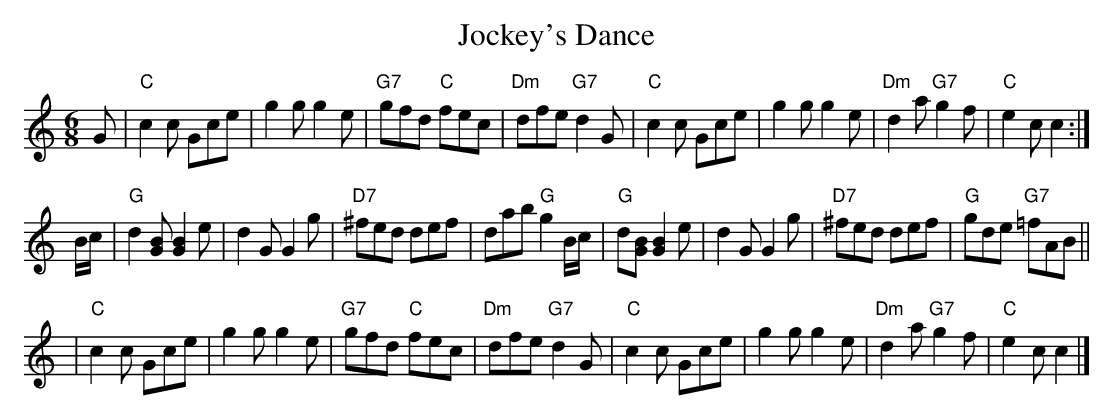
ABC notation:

X:1
T: Jockey's Dance
M: 6/8
L: 1/8
K: C
G \
| "C"c2c Gce | g2g g2e | "G7"gfd "C"fec | "Dm"dfe "G7"d2G \
| "C"c2c Gce | g2g g2e | "Dm"d2a "G7"g2f | "C"e2c c2 :|
B/c/ \
| "G"d2[BG] [B2G2]e | d2G G2g | "D7"^fed def | dab "G"g2 B/c/ \
| "G"d1[BG] [B2G2]e | d2G G2g | "D7"^fed def | "G"gde "G7"=fAB ||
y2 \
| "C"c2c Gce | g2g g2e | "G7"gfd "C"fec | "Dm"dfe "G7"d2G \
| "C"c2c Gce | g2g g2e | "Dm"d2a "G7"g2f | "C"e2c c2 |]
